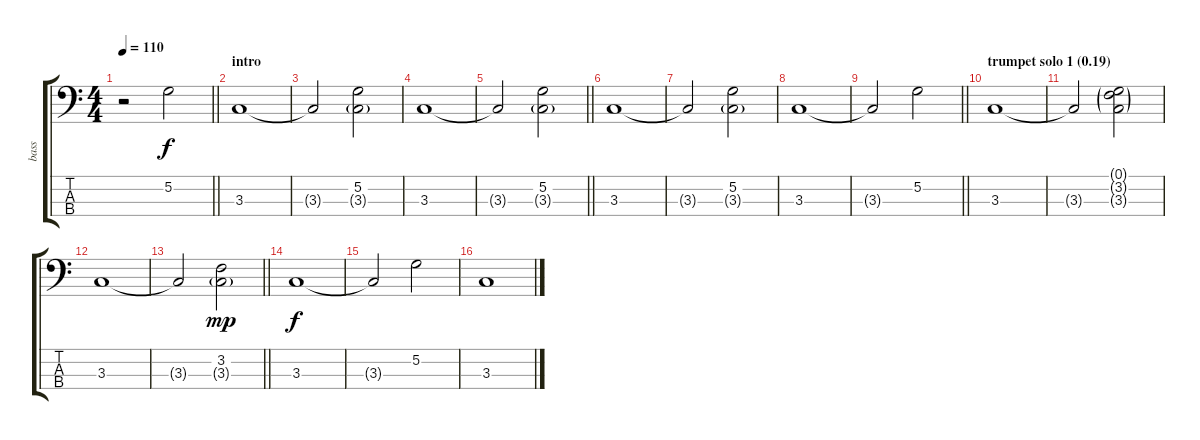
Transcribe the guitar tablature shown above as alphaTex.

\track ("bass" "bass") {instrument acousticbass}
\staff {score tabs}
\tuning (G2 D2 A1 E1) {hide}
\ts (4 4)
\tempo 110
\clef f4
\barLineRight lightlight
\ks c
r.2{dy f instrument acousticbass} 5.2.2 |
\section ("" "intro")
3.3.1 |
3.3{t}.2 (5.2 3.3{g}).2 |
3.3.1 |
\barLineRight lightlight
3.3{t}.2 (5.2 3.3{g}).2 |
3.3.1 |
3.3{t}.2 (5.2 3.3{g}).2 |
3.3.1 |
\barLineRight lightlight
3.3{t}.2 5.2.2 |
\section ("" "trumpet solo 1 (0.19)")
3.3.1 |
3.3{t}.2 (0.1{g} 3.2{g} 3.3{g}).2 |
3.3.1 |
\barLineRight lightlight
3.3{t}.2 (3.2 3.3{g}).2{dy mp} |
3.3.1{dy f} |
3.3{t}.2 5.2.2 |
3.3.1
